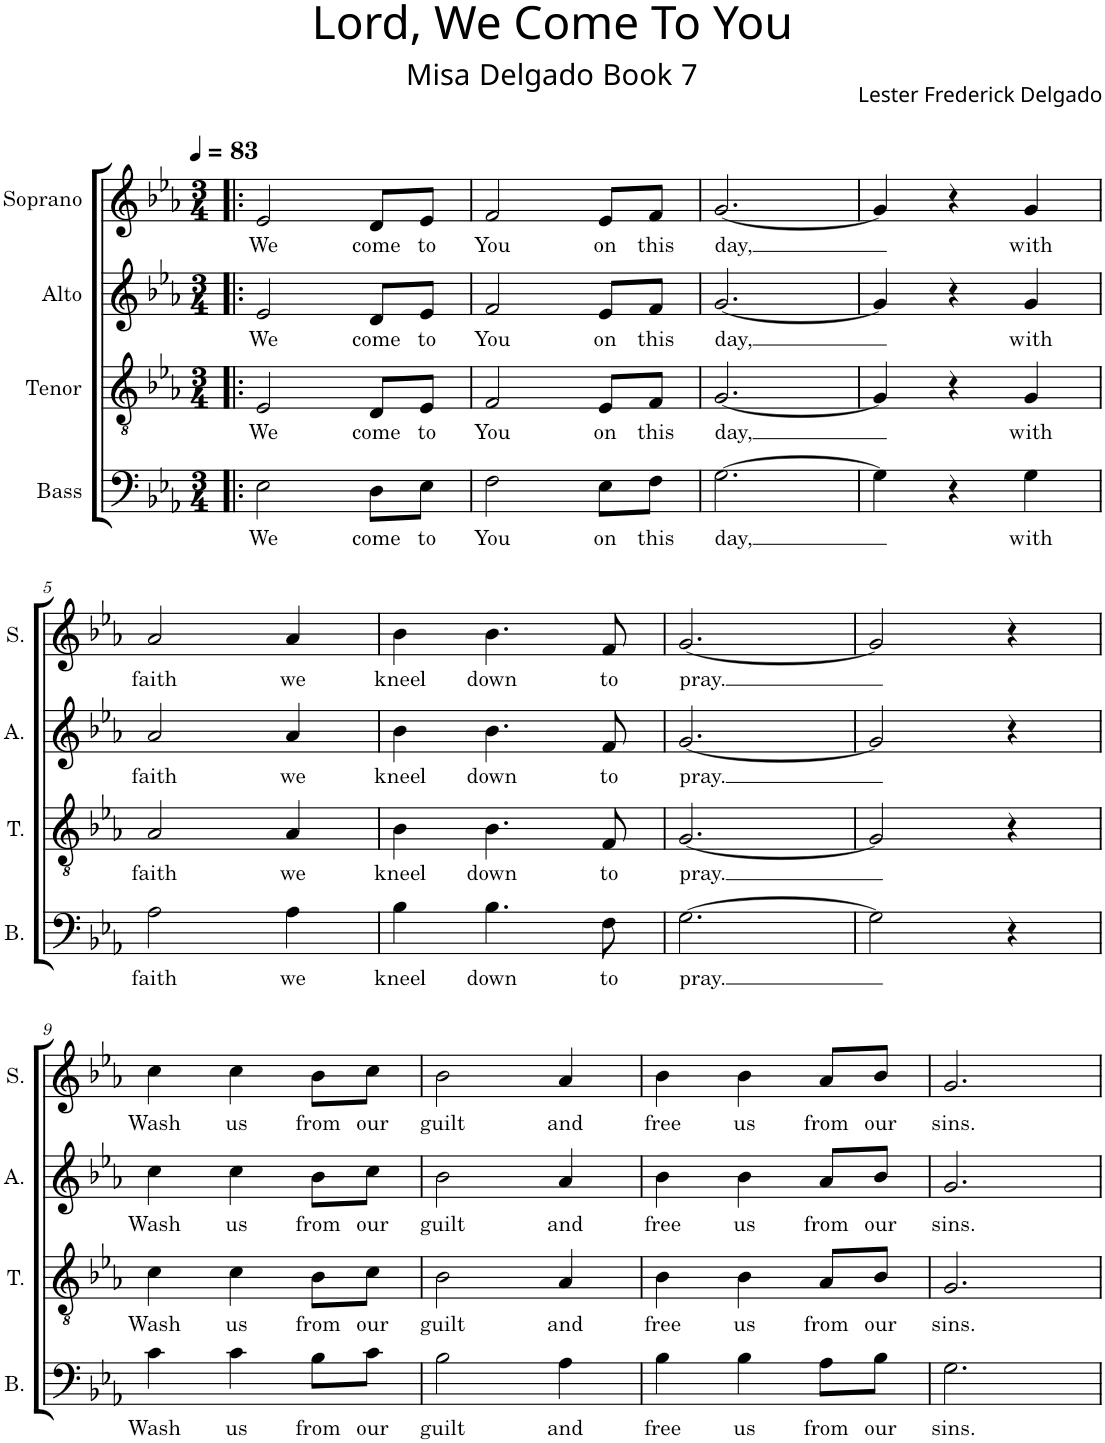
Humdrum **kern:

**kern	**text	**kern	**text	**kern	**text	**kern	**text
*part4	*part4	*part3	*part3	*part2	*part2	*part1	*part1
*staff4	*staff4	*staff3	*staff3	*staff2	*staff2	*staff1	*staff1
*I"Bass	*	*I"Tenor	*	*I"Alto	*	*I"Soprano	*
*I'B.	*	*I'T.	*	*I'A.	*	*I'S.	*
*clefF4	*	*clefGv2	*	*clefG2	*	*clefG2	*
*k[b-e-a-]	*	*k[b-e-a-]	*	*k[b-e-a-]	*	*k[b-e-a-]	*
*M3/4	*	*M3/4	*	*M3/4	*	*M3/4	*
*MM83	*	*MM83	*	*MM83	*	*MM83	*
=1!|:	=1!|:	=1!|:	=1!|:	=1!|:	=1!|:	=1!|:	=1!|:
!	!LO:LY:b	!	!LO:LY:b	!	!LO:LY:b	!	!LO:LY:b
2E-\	We	2E-/	We	2e-/	We	2e-/	We
!	!LO:LY:b	!	!LO:LY:b	!	!LO:LY:b	!	!LO:LY:b
8D\L	come	8D/L	come	8d/L	come	8d/L	come
!	!LO:LY:b	!	!LO:LY:b	!	!LO:LY:b	!	!LO:LY:b
8E-\J	to	8E-/J	to	8e-/J	to	8e-/J	to
=2	=2	=2	=2	=2	=2	=2	=2
!	!LO:LY:b	!	!LO:LY:b	!	!LO:LY:b	!	!LO:LY:b
2F\	You	2F/	You	2f/	You	2f/	You
!	!LO:LY:b	!	!LO:LY:b	!	!LO:LY:b	!	!LO:LY:b
8E-\L	on	8E-/L	on	8e-/L	on	8e-/L	on
!	!LO:LY:b	!	!LO:LY:b	!	!LO:LY:b	!	!LO:LY:b
8F\J	this	8F/J	this	8f/J	this	8f/J	this
=3	=3	=3	=3	=3	=3	=3	=3
!	!LO:LY:b	!	!LO:LY:b	!	!LO:LY:b	!	!LO:LY:b
[2.G\	day,	[2.G/	day,	[2.g/	day,	[2.g/	day,
=4	=4	=4	=4	=4	=4	=4	=4
4G\]	.	4G/]	.	4g/]	.	4g/]	.
4r	.	4r	.	4r	.	4r	.
!	!LO:LY:b	!	!LO:LY:b	!	!LO:LY:b	!	!LO:LY:b
4G\	with	4G/	with	4g/	with	4g/	with
!!LO:LB:g=z
=5	=5	=5	=5	=5	=5	=5	=5
!	!LO:LY:b	!	!LO:LY:b	!	!LO:LY:b	!	!LO:LY:b
2A-\	faith	2A-/	faith	2a-/	faith	2a-/	faith
!	!LO:LY:b	!	!LO:LY:b	!	!LO:LY:b	!	!LO:LY:b
4A-\	we	4A-/	we	4a-/	we	4a-/	we
=6	=6	=6	=6	=6	=6	=6	=6
!	!LO:LY:b	!	!LO:LY:b	!	!LO:LY:b	!	!LO:LY:b
4B-\	kneel	4B-\	kneel	4b-\	kneel	4b-\	kneel
!	!LO:LY:b	!	!LO:LY:b	!	!LO:LY:b	!	!LO:LY:b
4.B-\	down	4.B-\	down	4.b-\	down	4.b-\	down
!	!LO:LY:b	!	!LO:LY:b	!	!LO:LY:b	!	!LO:LY:b
8F\	to	8F/	to	8f/	to	8f/	to
=7	=7	=7	=7	=7	=7	=7	=7
!	!LO:LY:b	!	!LO:LY:b	!	!LO:LY:b	!	!LO:LY:b
[2.G\	pray.	[2.G/	pray.	[2.g/	pray.	[2.g/	pray.
=8	=8	=8	=8	=8	=8	=8	=8
2G\]	.	2G/]	.	2g/]	.	2g/]	.
4r	.	4r	.	4r	.	4r	.
!!LO:LB:g=z
=9	=9	=9	=9	=9	=9	=9	=9
!	!LO:LY:b	!	!LO:LY:b	!	!LO:LY:b	!	!LO:LY:b
4c\	Wash	4c\	Wash	4cc\	Wash	4cc\	Wash
!	!LO:LY:b	!	!LO:LY:b	!	!LO:LY:b	!	!LO:LY:b
4c\	us	4c\	us	4cc\	us	4cc\	us
!	!LO:LY:b	!	!LO:LY:b	!	!LO:LY:b	!	!LO:LY:b
8B-\L	from	8B-\L	from	8b-\L	from	8b-\L	from
!	!LO:LY:b	!	!LO:LY:b	!	!LO:LY:b	!	!LO:LY:b
8c\J	our	8c\J	our	8cc\J	our	8cc\J	our
=10	=10	=10	=10	=10	=10	=10	=10
!	!LO:LY:b	!	!LO:LY:b	!	!LO:LY:b	!	!LO:LY:b
2B-\	guilt	2B-\	guilt	2b-\	guilt	2b-\	guilt
!	!LO:LY:b	!	!LO:LY:b	!	!LO:LY:b	!	!LO:LY:b
4A-\	and	4A-/	and	4a-/	and	4a-/	and
=11	=11	=11	=11	=11	=11	=11	=11
!	!LO:LY:b	!	!LO:LY:b	!	!LO:LY:b	!	!LO:LY:b
4B-\	free	4B-\	free	4b-\	free	4b-\	free
!	!LO:LY:b	!	!LO:LY:b	!	!LO:LY:b	!	!LO:LY:b
4B-\	us	4B-\	us	4b-\	us	4b-\	us
!	!LO:LY:b	!	!LO:LY:b	!	!LO:LY:b	!	!LO:LY:b
8A-\L	from	8A-/L	from	8a-/L	from	8a-/L	from
!	!LO:LY:b	!	!LO:LY:b	!	!LO:LY:b	!	!LO:LY:b
8B-\J	our	8B-/J	our	8b-/J	our	8b-/J	our
=12	=12	=12	=12	=12	=12	=12	=12
!	!LO:LY:b	!	!LO:LY:b	!	!LO:LY:b	!	!LO:LY:b
2.G\	sins.	2.G/	sins.	2.g/	sins.	2.g/	sins.
=	=	=	=	=	=	=	=
*-	*-	*-	*-	*-	*-	*-	*-
